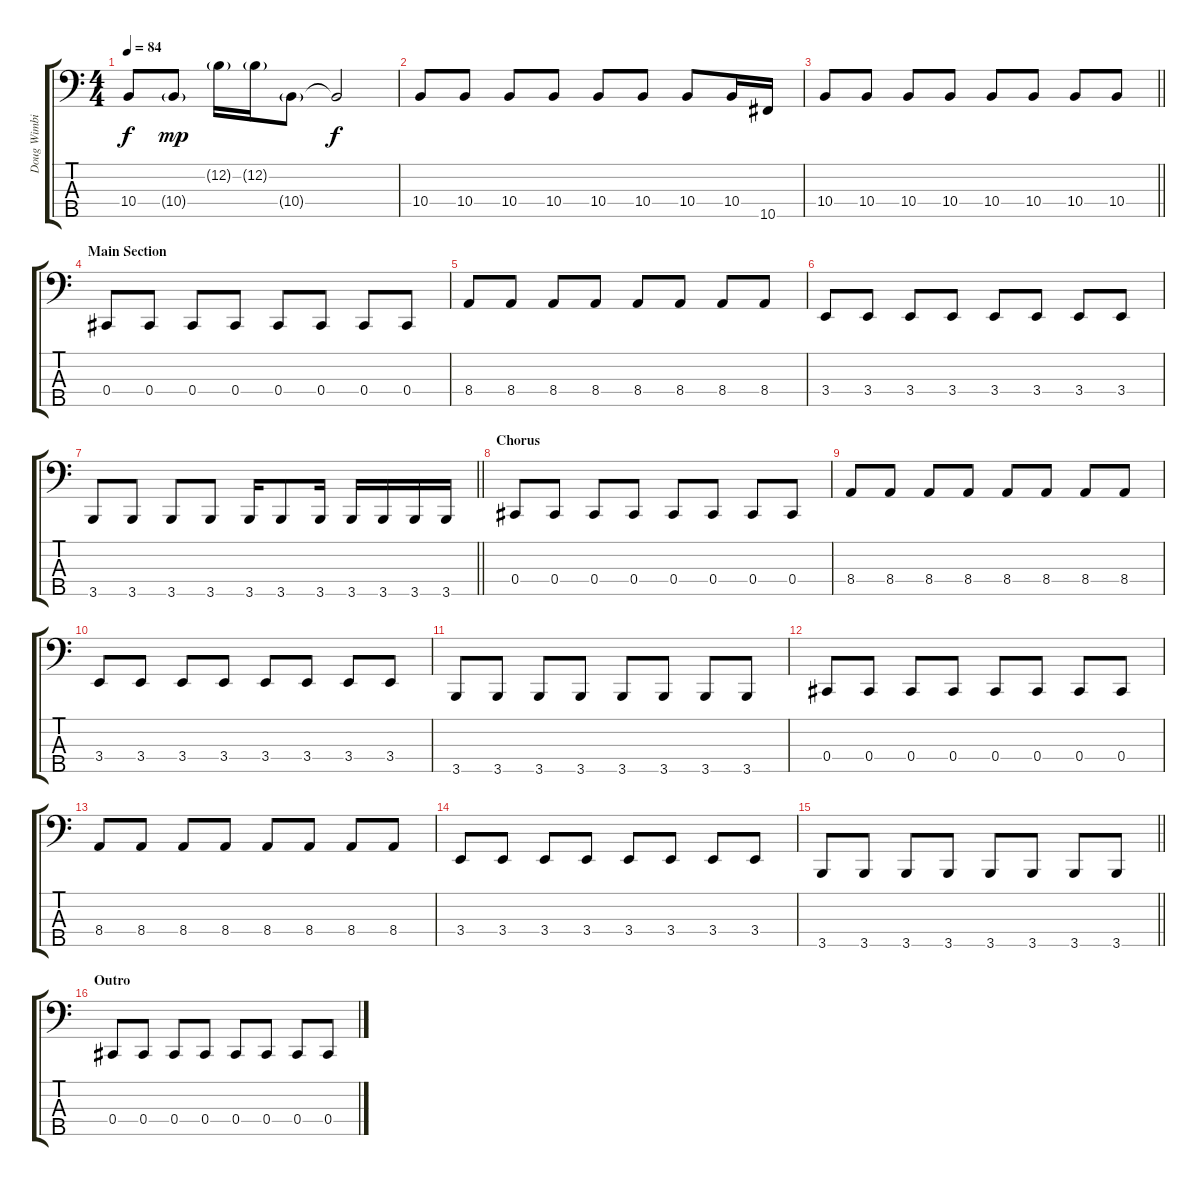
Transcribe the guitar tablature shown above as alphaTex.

\track ("Doug Wimbish" "Doug Wimbi") {instrument electricbassfinger}
\staff {score tabs}
\tuning (E2 B1 Gb1 Db1 Ab0) {hide}
\ts (4 4)
\tempo 84
\clef f4
\ks c
10.4.8{dy f} 10.4{g}.8{dy mp} 12.2{g}.16 12.2{g}.16 10.4{g}.8 10.4{t}.2{dy f} |
10.4.8 10.4.8 10.4.8 10.4.8 10.4.8 10.4.8 10.4.8 10.4.16 10.5.16 |
\barLineRight lightlight
10.4.8 10.4.8 10.4.8 10.4.8 10.4.8 10.4.8 10.4.8 10.4.8 |
\section ("" "Main Section")
0.4.8 0.4.8 0.4.8 0.4.8 0.4.8 0.4.8 0.4.8 0.4.8 |
8.4.8 8.4.8 8.4.8 8.4.8 8.4.8 8.4.8 8.4.8 8.4.8 |
3.4.8 3.4.8 3.4.8 3.4.8 3.4.8 3.4.8 3.4.8 3.4.8 |
\barLineRight lightlight
3.5.8 3.5.8 3.5.8 3.5.8 3.5.16 3.5.8 3.5.16 3.5.16 3.5.16 3.5.16 3.5.16 |
\section ("" "Chorus")
0.4.8 0.4.8 0.4.8 0.4.8 0.4.8 0.4.8 0.4.8 0.4.8 |
8.4.8 8.4.8 8.4.8 8.4.8 8.4.8 8.4.8 8.4.8 8.4.8 |
3.4.8 3.4.8 3.4.8 3.4.8 3.4.8 3.4.8 3.4.8 3.4.8 |
3.5.8 3.5.8 3.5.8 3.5.8 3.5.8 3.5.8 3.5.8 3.5.8 |
0.4.8 0.4.8 0.4.8 0.4.8 0.4.8 0.4.8 0.4.8 0.4.8 |
8.4.8 8.4.8 8.4.8 8.4.8 8.4.8 8.4.8 8.4.8 8.4.8 |
3.4.8 3.4.8 3.4.8 3.4.8 3.4.8 3.4.8 3.4.8 3.4.8 |
\barLineRight lightlight
3.5.8 3.5.8 3.5.8 3.5.8 3.5.8 3.5.8 3.5.8 3.5.8 |
\section ("" "Outro")
0.4.8 0.4.8 0.4.8 0.4.8 0.4.8 0.4.8 0.4.8 0.4.8
